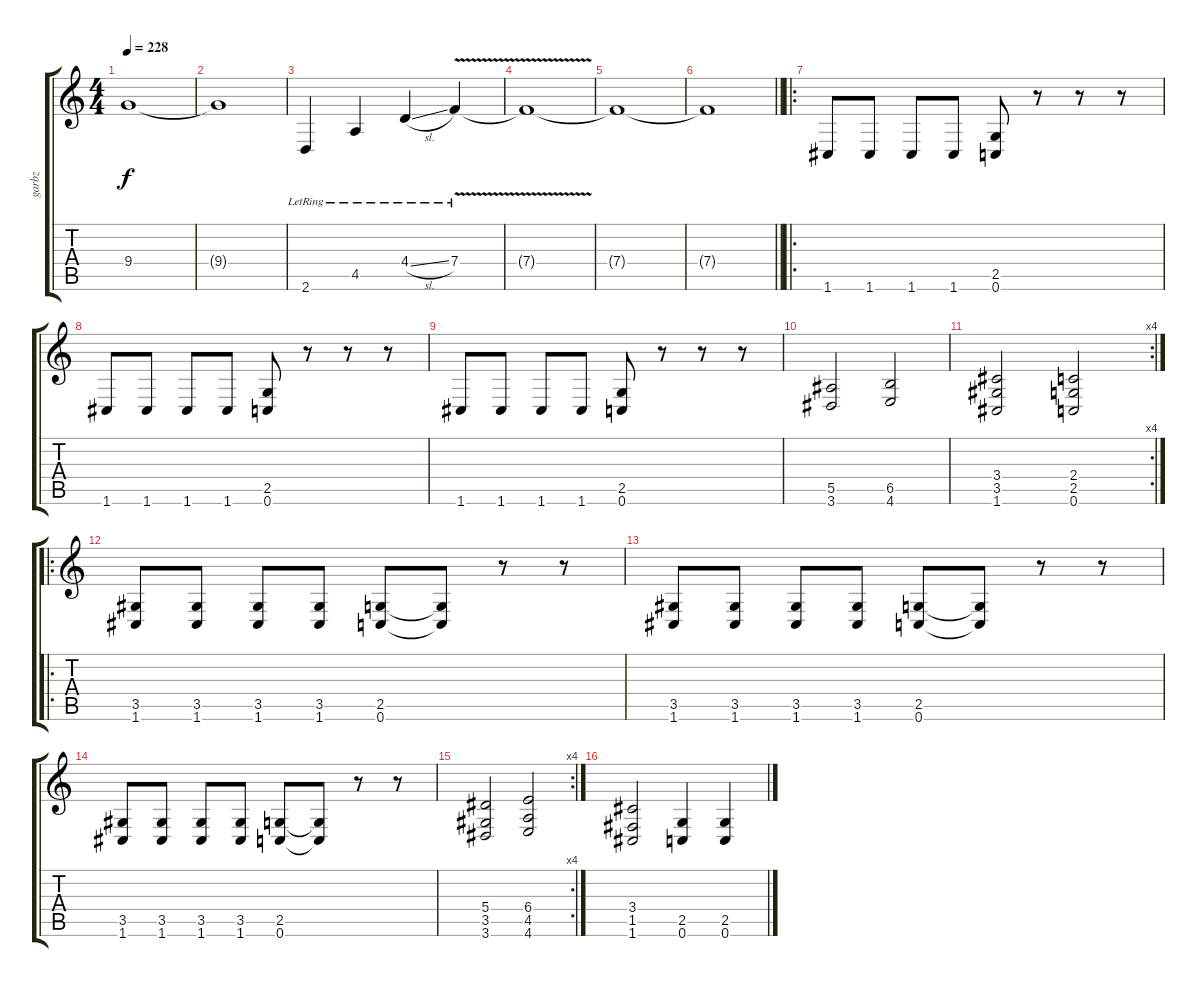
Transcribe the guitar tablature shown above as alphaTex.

\track ("garbz" "garbz") {instrument distortionguitar}
\staff {score tabs}
\tuning (C4 G3 Eb3 Bb2 F2 C2) {hide}
\ts (4 4)
\tempo 228
\clef g2
\ks c
9.4{t}.1{dy f} |
9.4{t}.1 |
2.6{lr}.4 4.5{lr}.4 4.4{sl lr}.4 7.4{v lr}.4 |
7.4{t}.1 |
7.4{t}.1 |
\barLineRight lightlight
7.4{t}.1 |
\ro
1.6.8 1.6.8 1.6.8 1.6.8 (2.5 0.6).8 r.8 r.8 r.8 |
1.6.8 1.6.8 1.6.8 1.6.8 (2.5 0.6).8 r.8 r.8 r.8 |
1.6.8 1.6.8 1.6.8 1.6.8 (2.5 0.6).8 r.8 r.8 r.8 |
(5.5 3.6).2 (6.5 4.6).2 |
\rc 4
(3.4 3.5 1.6).2 (2.4 2.5 0.6).2 |
\ro
(3.5 1.6).8 (3.5 1.6).8 (3.5 1.6).8 (3.5 1.6).8 (2.5 0.6).8 (2.5{t} 0.6{t}).8 r.8 r.8 |
(3.5 1.6).8 (3.5 1.6).8 (3.5 1.6).8 (3.5 1.6).8 (2.5 0.6).8 (2.5{t} 0.6{t}).8 r.8 r.8 |
(3.5 1.6).8 (3.5 1.6).8 (3.5 1.6).8 (3.5 1.6).8 (2.5 0.6).8 (2.5{t} 0.6{t}).8 r.8 r.8 |
\rc 4
(5.4 3.5 3.6).2 (6.4 4.5 4.6).2 |
(3.4 1.5 1.6).2 (2.5 0.6).4 (2.5 0.6).4
